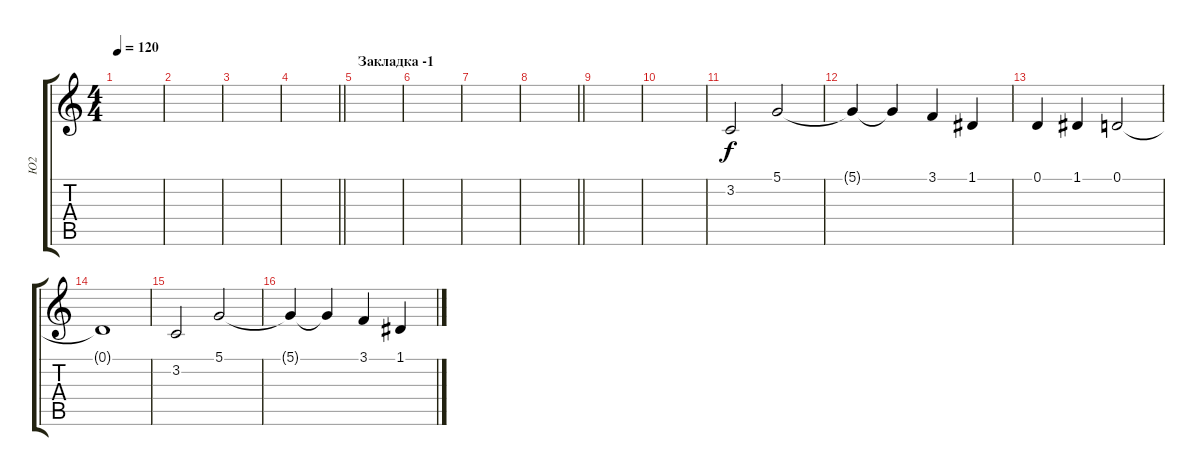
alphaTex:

\track ("Ю2" "Ю2") {instrument stringensemble1}
\staff {score tabs}
\tuning (D4 A3 F3 C3 G2 C2) {hide}
\ts (4 4)
\tempo 120
\clef g2
\ks c
|
|
|
\barLineRight lightlight
|
\section ("" "Закладка -1")
|
|
|
\barLineRight lightlight
|
|
|
3.2.2 5.1.2 |
5.1{t}.4 5.1{t}.4 3.1.4 1.1.4 |
0.1.4 1.1.4 0.1.2 |
0.1{t}.1 |
3.2.2{volume 13} 5.1.2 |
5.1{t}.4 5.1{t}.4 3.1.4 1.1.4
